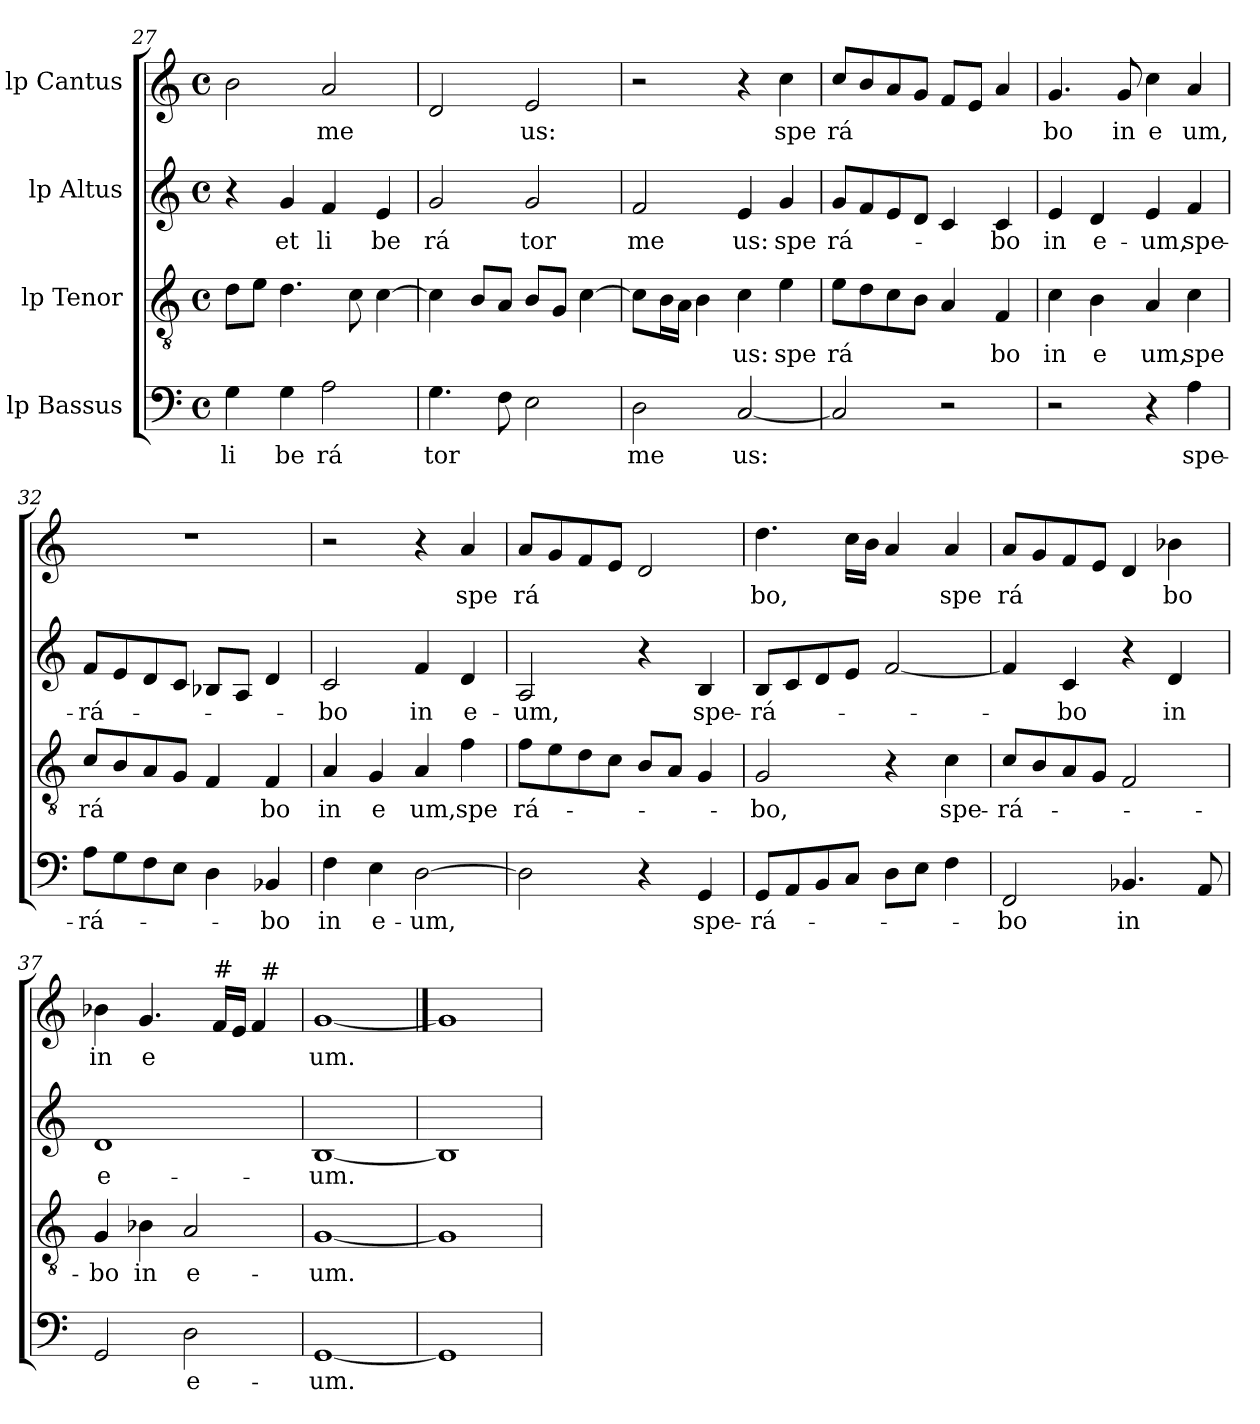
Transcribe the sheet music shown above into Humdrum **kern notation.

**kern	**text	**kern	**text	**kern	**text	**kern	**text
*part4	*part4	*part3	*part3	*part2	*part2	*part1	*part1
*staff4	*staff4	*staff3	*staff3	*staff2	*staff2	*staff1	*staff1
*I"lp Bassus	*	*I"lp Tenor	*	*I"lp Altus	*	*I"lp Cantus	*
*clefF4	*	*clefGv2	*	*clefG2	*	*clefG2	*
*M4/4	*	*M4/4	*	*M4/4	*	*M4/4	*
*met(c)	*	*met(c)	*	*met(c)	*	*met(c)	*
=27	=27	=27	=27	=27	=27	=27	=27
!	!LO:LY:b:cj	!	!	!	!	!	!
4G\	li	8d\L	.	4r	.	2b\	.
.	.	8e\J	.	.	.	.	.
!	!LO:LY:b:cj	!	!	!	!LO:LY:b:cj	!	!
4G\	be	4.d\	.	4g/	et	.	.
!	!LO:LY:b:cj	!	!	!	!LO:LY:b:cj	!	!LO:LY:b
2A\	rá	.	.	4f/	li	2a/	me
.	.	8c\	.	.	.	.	.
!	!	!	!	!	!LO:LY:b:cj	!	!
.	.	[>4c\	.	4e/	be	.	.
=28	=28	=28	=28	=28	=28	=28	=28
!	!LO:LY:b	!	!	!	!LO:LY:b:cj	!	!
4.G\	tor	4c\]	.	2g/	rá	2d/	.
.	.	8B/L	.	.	.	.	.
8F\	.	8A/J	.	.	.	.	.
!	!	!	!	!	!LO:LY:b:cj	!	!LO:LY:b:cj
2E\	.	8B/L	.	2g/	tor	2e/	us:
.	.	8G/J	.	.	.	.	.
.	.	[>4c\	.	.	.	.	.
=29	=29	=29	=29	=29	=29	=29	=29
!	!LO:LY:b:cj	!	!	!	!LO:LY:b:cj	!	!
2D\	me	8c\L]	.	2f/	me	2r	.
.	.	16B\	.	.	.	.	.
.	.	16A\J	.	.	.	.	.
.	.	4B\	.	.	.	.	.
!	!LO:LY:b:cj	!	!LO:LY:b:cj	!	!LO:LY:b:cj	!	!
[>2C/	us:	4c\	us:	4e/	us:	4r	.
!	!	!	!LO:LY:b:cj	!	!LO:LY:b:cj	!	!LO:LY:b:cj
.	.	4e\	spe	4g/	spe	4cc\	spe
!!LO:LB:g=z
=30	=30	=30	=30	=30	=30	=30	=30
!	!	!	!LO:LY:b:cj	!	!LO:LY:b:cj	!	!LO:LY:b:cj
2C/]	.	8e\L	rá	8g/L	rá-	8cc/L	rá
.	.	8d\	.	8f/	.	8b/	.
.	.	8c\	.	8e/	.	8a/	.
.	.	8B\J	.	8d/J	.	8g/J	.
2r	.	4A/	.	4c/	.	8f/L	.
.	.	.	.	.	.	8e/J	.
!	!	!	!LO:LY:b:cj	!	!LO:LY:b:cj	!	!
.	.	4F/	bo	4c/	-bo	4a/	.
=31	=31	=31	=31	=31	=31	=31	=31
!	!	!	!LO:LY:b:cj	!	!LO:LY:b:cj	!	!LO:LY:b:cj
2r	.	4c\	in	4e/	in	4.g/	bo
!	!	!	!LO:LY:b:cj	!	!LO:LY:b:cj	!	!
.	.	4B\	e	4d/	e-	.	.
!	!	!	!	!	!	!	!LO:LY:b:cj
.	.	.	.	.	.	8g/	in
!	!	!	!LO:LY:b:cj	!	!LO:LY:b:cj	!	!LO:LY:b:cj
4r	.	4A/	um,	4e/	-um,	4cc\	e
!	!LO:LY:b:cj	!	!LO:LY:b:cj	!	!LO:LY:b:cj	!	!LO:LY:b:cj
4A\	spe-	4c\	spe	4f/	spe-	4a/	um,
=32	=32	=32	=32	=32	=32	=32	=32
!	!LO:LY:b:cj	!	!LO:LY:b:cj	!	!LO:LY:b:cj	!	!
8A\L	-rá-	8c/L	rá	8f/L	-rá-	1r	.
8G\	.	8B/	.	8e/	.	.	.
8F\	.	8A/	.	8d/	.	.	.
8E\J	.	8G/J	.	8c/J	.	.	.
4D\	.	4F/	.	8B-X/L	.	.	.
.	.	.	.	8A/J	.	.	.
!	!LO:LY:b:cj	!	!LO:LY:b:cj	!	!	!	!
4BB-X/	-bo	4F/	bo	4d/	.	.	.
=33	=33	=33	=33	=33	=33	=33	=33
!	!LO:LY:b:cj	!	!LO:LY:b:cj	!	!LO:LY:b:cj	!	!
4F\	in	4A/	in	2c/	-bo	2r	.
!	!LO:LY:b:cj	!	!LO:LY:b:cj	!	!	!	!
4E\	e-	4G/	e	.	.	.	.
!	!LO:LY:b:cj	!	!LO:LY:b:cj	!	!LO:LY:b:cj	!	!
[<2D\	-um,	4A/	um,	4f/	in	4r	.
!	!	!	!LO:LY:b:cj	!	!LO:LY:b:cj	!	!LO:LY:b:cj
.	.	4f\	spe	4d/	e-	4a/	spe
!!LO:LB:g=z
=34	=34	=34	=34	=34	=34	=34	=34
!	!	!	!LO:LY:b:cj	!	!LO:LY:b:cj	!	!LO:LY:b:cj
2D\]	.	8f\L	rá-	2A/	-um,	8a/L	rá
.	.	8e\	.	.	.	8g/	.
.	.	8d\	.	.	.	8f/	.
.	.	8c\J	.	.	.	8e/J	.
4r	.	8B/L	.	4r	.	2d/	.
.	.	8A/J	.	.	.	.	.
!	!LO:LY:b:cj	!	!	!	!LO:LY:b:cj	!	!
4GG/	spe-	4G/	.	4B/	spe-	.	.
=35	=35	=35	=35	=35	=35	=35	=35
!	!LO:LY:b:cj	!	!LO:LY:b:cj	!	!LO:LY:b:cj	!	!LO:LY:b
8GG/L	-rá-	2G/	-bo,	8B/L	-rá-	4.dd\	bo,
8AA/	.	.	.	8c/	.	.	.
8BB/	.	.	.	8d/	.	.	.
8C/J	.	.	.	8e/J	.	16cc\L	.
.	.	.	.	.	.	16b\J	.
8D\L	.	4r	.	[<2f/	.	4a/	.
8E\J	.	.	.	.	.	.	.
!	!	!	!LO:LY:b:cj	!	!	!	!LO:LY:b:cj
4F\	.	4c\	spe-	.	.	4a/	spe
=36	=36	=36	=36	=36	=36	=36	=36
!	!LO:LY:b:cj	!	!LO:LY:b:cj	!	!	!	!LO:LY:b:cj
2FF/	-bo	8c/L	-rá-	4f/]	.	8a/L	rá
.	.	8B/	.	.	.	8g/	.
!	!	!	!	!	!LO:LY:b:cj	!	!
.	.	8A/	.	4c/	-bo	8f/	.
.	.	8G/J	.	.	.	8e/J	.
!	!LO:LY:b:cj	!	!	!	!	!	!
4.BB-X/	in	2F/	.	4r	.	4d/	.
!	!	!	!	!	!LO:LY:b:cj	!	!LO:LY:b:cj
.	.	.	.	4d/	in	4b-X\	bo
8AA/	.	.	.	.	.	.	.
=37	=37	=37	=37	=37	=37	=37	=37
!	!	!	!LO:LY:b:cj	!	!LO:LY:b:cj	!	!LO:LY:b:cj
*	*	*	*	*	*	*^	*
2GG/	.	4G/	-bo	1d	e-	4b-X\	2ryy	in
!	!	!	!LO:LY:b:cj	!	!	!	!	!LO:LY:b:cj
.	.	4B-X\	in	.	.	4.g/	.	e
!	!LO:LY:b:cj	!	!LO:LY:b:cj	!	!	!	!	!
2D\	e-	2A/	e-	.	.	.	4ryy	.
!	!	!	!	!	!	!LO:TX:a:t=#	!	!
.	.	.	.	.	.	16f/L	.	.
.	.	.	.	.	.	16e/J	.	.
.	.	.	.	.	.	4f/	64ryy	.
!	!	!	!	!	!	!	!LO:TX:a:t=#	!
.	.	.	.	.	.	.	8...ryy	.
=38	=38	=38	=38	=38	=38	=38	=38	=38
!	!LO:LY:b:cj	!	!LO:LY:b:cj	!	!LO:LY:b:cj	!	!	!LO:LY:b:cj
*	*	*	*	*	*	*v	*v	*
[1GG	-um.	[1G	-um.	[1B	-um.	[1g	um.
=39	==39	=39	==39	=39	==39	==39	==39
1GG]	.	1G]	.	1B]	.	1g]	.
=	=	=	=	=	=	=	=
*-	*-	*-	*-	*-	*-	*-	*-
